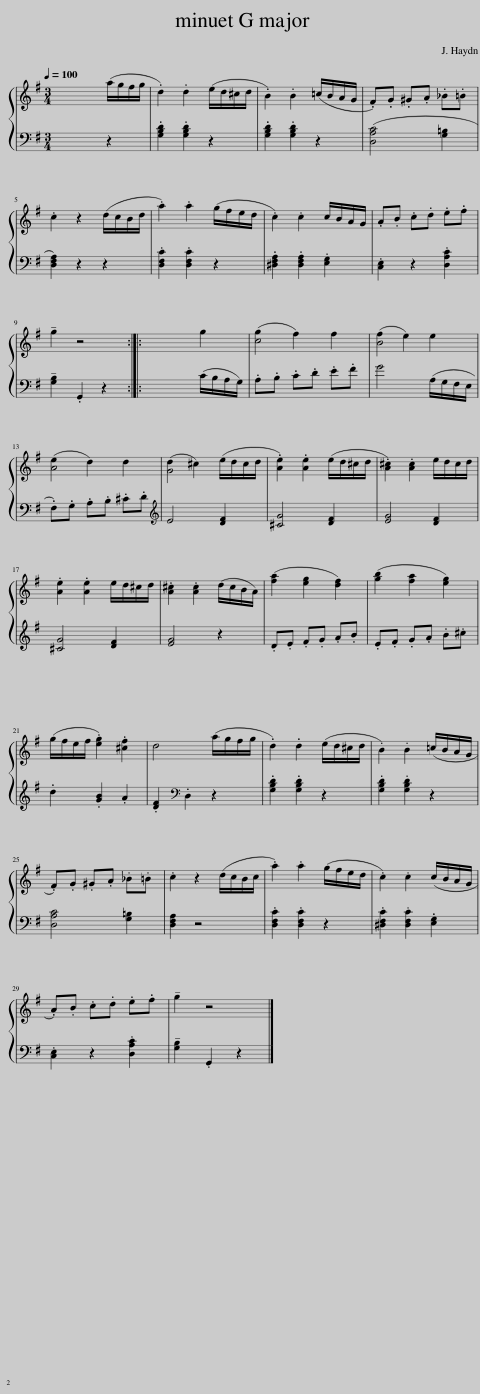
X:1
%%score { 1 | 2 }
L:1/8
Q:1/4=100
M:3/4
I:linebreak $
K:G
V:1 treble
V:2 bass
V:1
 x2 x2 (a/g/f/g/ | .d2) .d2 (e/d/^c/d/ | .B2) .B2 (=c/B/A/G/ | .F).G .^G.A ._B.=B |$ .c2 z2 (d/c/B/d/ | %5
 .a2) .a2 (g/f/e/d/ | .c2) .c2 c/B/A/G/ | .A.B .c.d .e.f |$ !tenuto!g2 z4 :: x2 x2 g2 | %10
 ([cg]2 f2) f2 | ([Bf]2 e2) e2 |$ ([Ae]2 d2) d2 | ([Gd]2 ^c2) (e/d/c/d/ | .[Ae]2) .[Ae]2 (e/d/^c/d/ | %15
 .[A^c]2) .[Ac]2 e/d/c/d/ |$ .[Ae]2 .[Ae]2 e/d/^c/d/ | .[A^c]2 .[Ac]2 (d/c/B/A/) | ([fa]2 [eg]2 [df]2) | ([gb]2 [fa]2 [eg]2) |$ %20
 (g/f/e/f/ .[eg]2) .[^cf]2 | d4 (a/g/f/g/ | .d2) .d2 (e/d/^c/d/ | .B2) .B2 (=c/B/A/G/ |$ .F).G .^G.A ._B.=B | %25
 .c2 z2 (d/c/B/c/ | .a2) .a2 (g/f/e/d/ | .c2) .c2 (c/B/A/G/ |$ .A).B .c.d .e.f | !tenuto!g2 z4 |] %30
V:2
 x2 x2 z2 | .[G,B,D]2 .[G,B,D]2 z2 | .[G,B,D]2 .[G,B,D]2 z2 | ([D,A,C]4 [G,=B,]2 |$ [D,F,A,]2) z2 z2 | %5
 .[D,F,C]2 .[D,F,C]2 z2 | .[^D,F,A,]2 .[D,F,A,]2 .[E,G,]2 | .[C,E,]2 z2 .[D,A,C]2 |$ !tenuto![G,B,]2 .G,,2 z2 :: x2 x2 (C/B,/A,/G,/) | %10
 .A,.B, .C.D .E.F | G4 (A,/G,/F,/E,/ |$ .F,).G, .A,.B, .^C.D |[K:treble] E4 [DF]2 | [^CG]4 [DF]2 | %15
 [EG]4 [DF]2 |$ [^CG]4 [DF]2 | [EG]4 z2 | .D.E .F.G .A.B | .E.F .G.A .B.^c |$ %20
 .d2 .[GB]2 .A2 | .[DF]2[K:bass] .D,2 z2 | .[G,B,D]2 .[G,B,D]2 z2 | .[G,B,D]2 .[G,B,D]2 z2 |$ [D,A,C]4 [G,=B,]2 | %25
 [D,F,A,]2 z4 | .[D,F,C]2 .[D,F,C]2 z2 | .[^D,F,C]2 .[D,F,C]2 .[E,G,]2 |$ .[C,E,]2 z2 .[D,A,C]2 | !tenuto![G,B,]2 .G,,2 z2 |] %30
